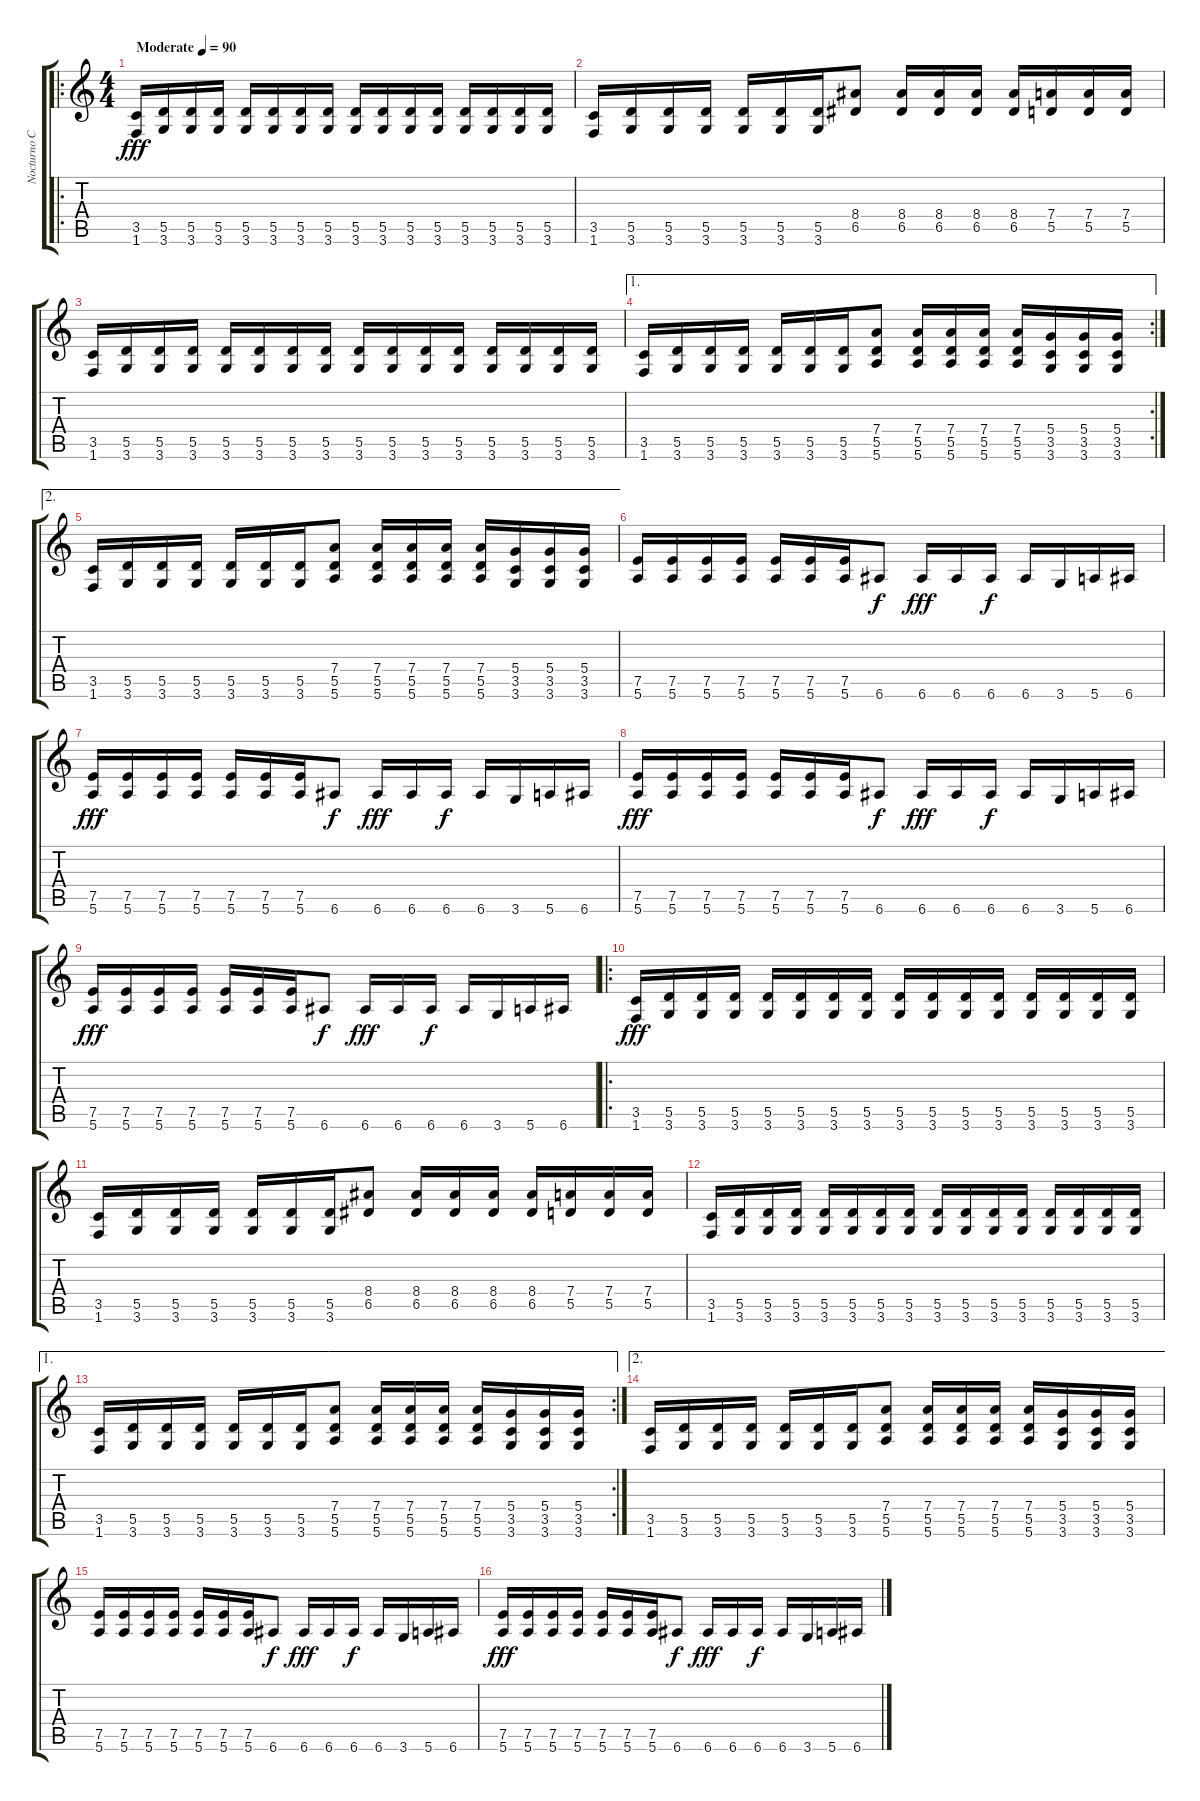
\track ("Nocturno Culto" "Nocturno C") {instrument distortionguitar}
\staff {score tabs}
\tuning (E4 B3 G3 D3 A2 E2) {hide}
\ro
\ts (4 4)
\tempo (90 "Moderate")
\clef g2
\ks c
(3.5 1.6).16{dy fff instrument distortionguitar} (5.5 3.6).16 (5.5 3.6).16 (5.5 3.6).16 (5.5 3.6).16 (5.5 3.6).16 (5.5 3.6).16 (5.5 3.6).16 (5.5 3.6).16 (5.5 3.6).16 (5.5 3.6).16 (5.5 3.6).16 (5.5 3.6).16 (5.5 3.6).16 (5.5 3.6).16 (5.5 3.6).16 |
(3.5 1.6).16 (5.5 3.6).16 (5.5 3.6).16 (5.5 3.6).16 (5.5 3.6).16 (5.5 3.6).16 (5.5 3.6).16 (8.4 6.5).8 (8.4 6.5).16 (8.4 6.5).16 (8.4 6.5).16 (8.4 6.5).16 (7.4 5.5).16 (7.4 5.5).16 (7.4 5.5).16 |
(3.5 1.6).16 (5.5 3.6).16 (5.5 3.6).16 (5.5 3.6).16 (5.5 3.6).16 (5.5 3.6).16 (5.5 3.6).16 (5.5 3.6).16 (5.5 3.6).16 (5.5 3.6).16 (5.5 3.6).16 (5.5 3.6).16 (5.5 3.6).16 (5.5 3.6).16 (5.5 3.6).16 (5.5 3.6).16 |
\ae 1
\rc 2
(3.5 1.6).16 (5.5 3.6).16 (5.5 3.6).16 (5.5 3.6).16 (5.5 3.6).16 (5.5 3.6).16 (5.5 3.6).16 (7.4 5.5 5.6).8 (7.4 5.5 5.6).16 (7.4 5.5 5.6).16 (7.4 5.5 5.6).16 (7.4 5.5 5.6).16 (5.4 3.5 3.6).16 (5.4 3.5 3.6).16 (5.4 3.5 3.6).16 |
\ae 2
(3.5 1.6).16 (5.5 3.6).16 (5.5 3.6).16 (5.5 3.6).16 (5.5 3.6).16 (5.5 3.6).16 (5.5 3.6).16 (7.4 5.5 5.6).8 (7.4 5.5 5.6).16 (7.4 5.5 5.6).16 (7.4 5.5 5.6).16 (7.4 5.5 5.6).16 (5.4 3.5 3.6).16 (5.4 3.5 3.6).16 (5.4 3.5 3.6).16 |
(7.5 5.6).16 (7.5 5.6).16 (7.5 5.6).16 (7.5 5.6).16 (7.5 5.6).16 (7.5 5.6).16 (7.5 5.6).16 6.6.8{dy f} 6.6.16{dy fff} 6.6.16 6.6.16{dy f} 6.6.16 3.6.16 5.6.16 6.6.16 |
(7.5 5.6).16{dy fff} (7.5 5.6).16 (7.5 5.6).16 (7.5 5.6).16 (7.5 5.6).16 (7.5 5.6).16 (7.5 5.6).16 6.6.8{dy f} 6.6.16{dy fff} 6.6.16 6.6.16{dy f} 6.6.16 3.6.16 5.6.16 6.6.16 |
(7.5 5.6).16{dy fff} (7.5 5.6).16 (7.5 5.6).16 (7.5 5.6).16 (7.5 5.6).16 (7.5 5.6).16 (7.5 5.6).16 6.6.8{dy f} 6.6.16{dy fff} 6.6.16 6.6.16{dy f} 6.6.16 3.6.16 5.6.16 6.6.16 |
(7.5 5.6).16{dy fff} (7.5 5.6).16 (7.5 5.6).16 (7.5 5.6).16 (7.5 5.6).16 (7.5 5.6).16 (7.5 5.6).16 6.6.8{dy f} 6.6.16{dy fff} 6.6.16 6.6.16{dy f} 6.6.16 3.6.16 5.6.16 6.6.16 |
\ro
(3.5 1.6).16{dy fff} (5.5 3.6).16 (5.5 3.6).16 (5.5 3.6).16 (5.5 3.6).16 (5.5 3.6).16 (5.5 3.6).16 (5.5 3.6).16 (5.5 3.6).16 (5.5 3.6).16 (5.5 3.6).16 (5.5 3.6).16 (5.5 3.6).16 (5.5 3.6).16 (5.5 3.6).16 (5.5 3.6).16 |
(3.5 1.6).16 (5.5 3.6).16 (5.5 3.6).16 (5.5 3.6).16 (5.5 3.6).16 (5.5 3.6).16 (5.5 3.6).16 (8.4 6.5).8 (8.4 6.5).16 (8.4 6.5).16 (8.4 6.5).16 (8.4 6.5).16 (7.4 5.5).16 (7.4 5.5).16 (7.4 5.5).16 |
(3.5 1.6).16 (5.5 3.6).16 (5.5 3.6).16 (5.5 3.6).16 (5.5 3.6).16 (5.5 3.6).16 (5.5 3.6).16 (5.5 3.6).16 (5.5 3.6).16 (5.5 3.6).16 (5.5 3.6).16 (5.5 3.6).16 (5.5 3.6).16 (5.5 3.6).16 (5.5 3.6).16 (5.5 3.6).16 |
\ae 1
\rc 2
(3.5 1.6).16 (5.5 3.6).16 (5.5 3.6).16 (5.5 3.6).16 (5.5 3.6).16 (5.5 3.6).16 (5.5 3.6).16 (7.4 5.5 5.6).8 (7.4 5.5 5.6).16 (7.4 5.5 5.6).16 (7.4 5.5 5.6).16 (7.4 5.5 5.6).16 (5.4 3.5 3.6).16 (5.4 3.5 3.6).16 (5.4 3.5 3.6).16 |
\ae 2
(3.5 1.6).16 (5.5 3.6).16 (5.5 3.6).16 (5.5 3.6).16 (5.5 3.6).16 (5.5 3.6).16 (5.5 3.6).16 (7.4 5.5 5.6).8 (7.4 5.5 5.6).16 (7.4 5.5 5.6).16 (7.4 5.5 5.6).16 (7.4 5.5 5.6).16 (5.4 3.5 3.6).16 (5.4 3.5 3.6).16 (5.4 3.5 3.6).16 |
(7.5 5.6).16 (7.5 5.6).16 (7.5 5.6).16 (7.5 5.6).16 (7.5 5.6).16 (7.5 5.6).16 (7.5 5.6).16 6.6.8{dy f} 6.6.16{dy fff} 6.6.16 6.6.16{dy f} 6.6.16 3.6.16 5.6.16 6.6.16 |
(7.5 5.6).16{dy fff} (7.5 5.6).16 (7.5 5.6).16 (7.5 5.6).16 (7.5 5.6).16 (7.5 5.6).16 (7.5 5.6).16 6.6.8{dy f} 6.6.16{dy fff} 6.6.16 6.6.16{dy f} 6.6.16 3.6.16 5.6.16 6.6.16
